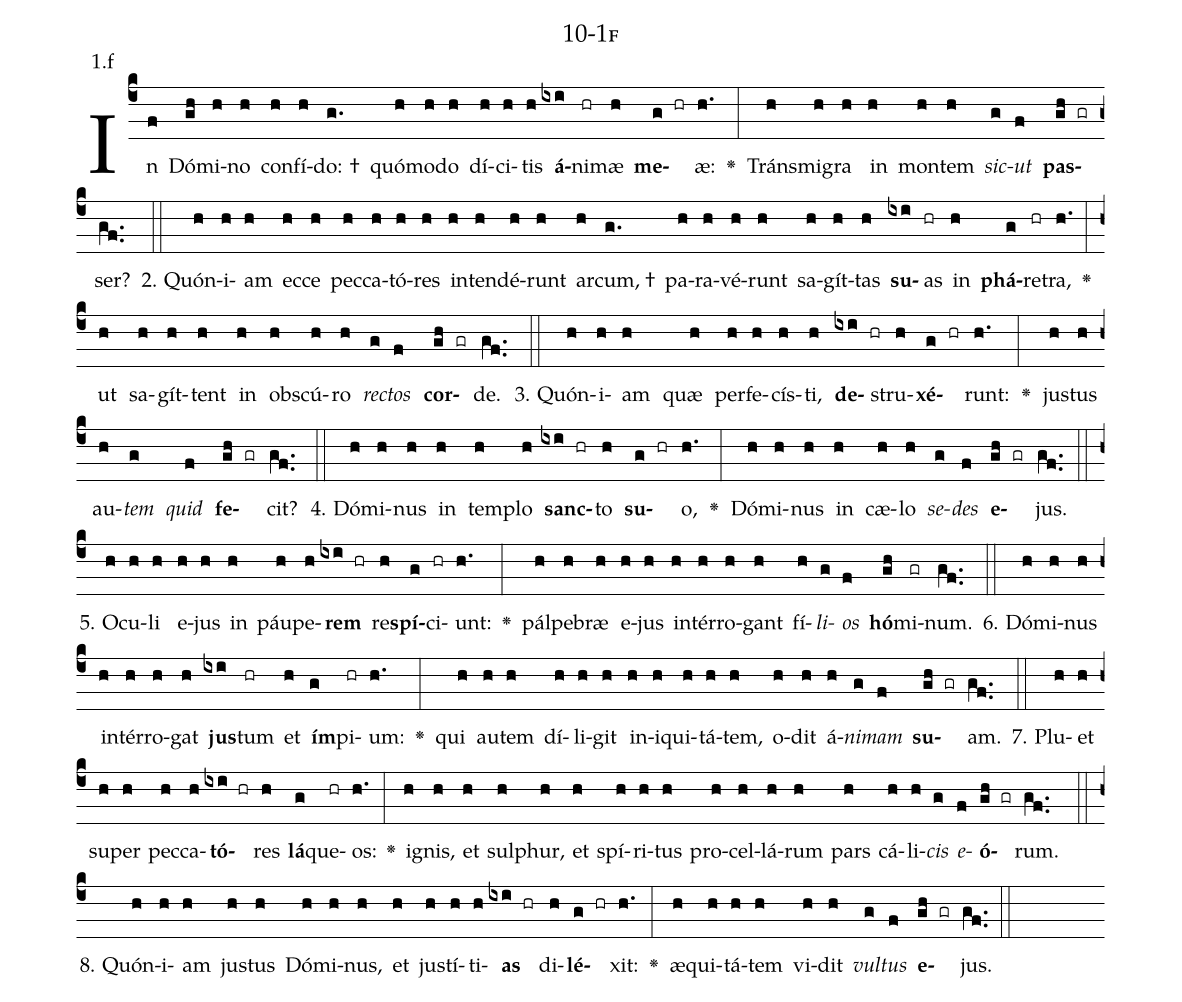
name: 10-1f;
annotation: 1.f;
%%
(c4)In(f) Dó(gh)mi(h)no(h) con(h)fí(h)do: †(g.) quó(h)mo(h)do(h) dí(h)ci(h)tis(h) <b>á</b>(ixi)ni(hr)mæ(h) <b>me</b>(g hr)æ:(h.) <v>\greheightstar</v>(:) Tráns(h)mi(h)gra(h) in(h) mon(h)tem(h) <i>sic</i>(g)<i>ut</i>(f) <b>pas</b>(gh gr)ser?(gf..) (::)
2. Quón(h)i(h)am(h) ec(h)ce(h) pec(h)ca(h)tó(h)res(h) in(h)ten(h)dé(h)runt(h) ar(h)cum, †(g.) pa(h)ra(h)vé(h)runt(h) sa(h)gít(h)tas(h) <b>su</b>(ixi)as(hr) in(h) <b>phá</b>(g)re(hr)tra,(h.) <v>\greheightstar</v>(:) ut(h) sa(h)gít(h)tent(h) in(h) obs(h)cú(h)ro(h) <i>rec</i>(g)<i>tos</i>(f) <b>cor</b>(gh gr)de.(gf..) (::)
3. Quón(h)i(h)am(h) quæ(h) per(h)fe(h)cís(h)ti,(h) <b>de</b>(ixi hr)stru(h)<b>xé</b>(g hr)runt:(h.) <v>\greheightstar</v>(:) jus(h)tus(h) au(h)<i>tem</i>(g) <i>quid</i>(f) <b>fe</b>(gh gr)cit?(gf..) (::)
4. Dó(h)mi(h)nus(h) in(h) tem(h)plo(h) <b>sanc</b>(ixi hr)to(h) <b>su</b>(g hr)o,(h.) <v>\greheightstar</v>(:) Dó(h)mi(h)nus(h) in(h) cæ(h)lo(h) <i>se</i>(g)<i>des</i>(f) <b>e</b>(gh gr)jus.(gf..) (::)
5. O(h)cu(h)li(h) e(h)jus(h) in(h) páu(h)pe(h)<b>rem</b>(ixi hr) re(h)<b>spí</b>(g)ci(hr)unt:(h.) <v>\greheightstar</v>(:) pál(h)pe(h)bræ(h) e(h)jus(h) in(h)tér(h)ro(h)gant(h) fí(h)<i>li</i>(g)<i>os</i>(f) <b>hó</b>(gh)mi(gr)num.(gf..) (::)
6. Dó(h)mi(h)nus(h) in(h)tér(h)ro(h)gat(h) <b>jus</b>(ixi)tum(hr) et(h) <b>ím</b>(g)pi(hr)um:(h.) <v>\greheightstar</v>(:) qui(h) au(h)tem(h) dí(h)li(h)git(h) in(h)i(h)qui(h)tá(h)tem,(h) o(h)dit(h) á(h)<i>ni</i>(g)<i>mam</i>(f) <b>su</b>(gh gr)am.(gf..) (::)
7. Plu(h)et(h) su(h)per(h) pec(h)ca(h)<b>tó</b>(ixi hr)res(h) <b>lá</b>(g)que(hr)os:(h.) <v>\greheightstar</v>(:) i(h)gnis,(h) et(h) sul(h)phur,(h) et(h) spí(h)ri(h)tus(h) pro(h)cel(h)lá(h)rum(h) pars(h) cá(h)li(h)<i>cis</i>(g) <i>e</i>(f)<b>ó</b>(gh gr)rum.(gf..) (::)
8. Quón(h)i(h)am(h) jus(h)tus(h) Dó(h)mi(h)nus,(h) et(h) jus(h)tí(h)ti(h)<b>as</b>(ixi hr) di(h)<b>lé</b>(g hr)xit:(h.) <v>\greheightstar</v>(:) æ(h)qui(h)tá(h)tem(h) vi(h)dit(h) <i>vul</i>(g)<i>tus</i>(f) <b>e</b>(gh gr)jus.(gf..) (::)
